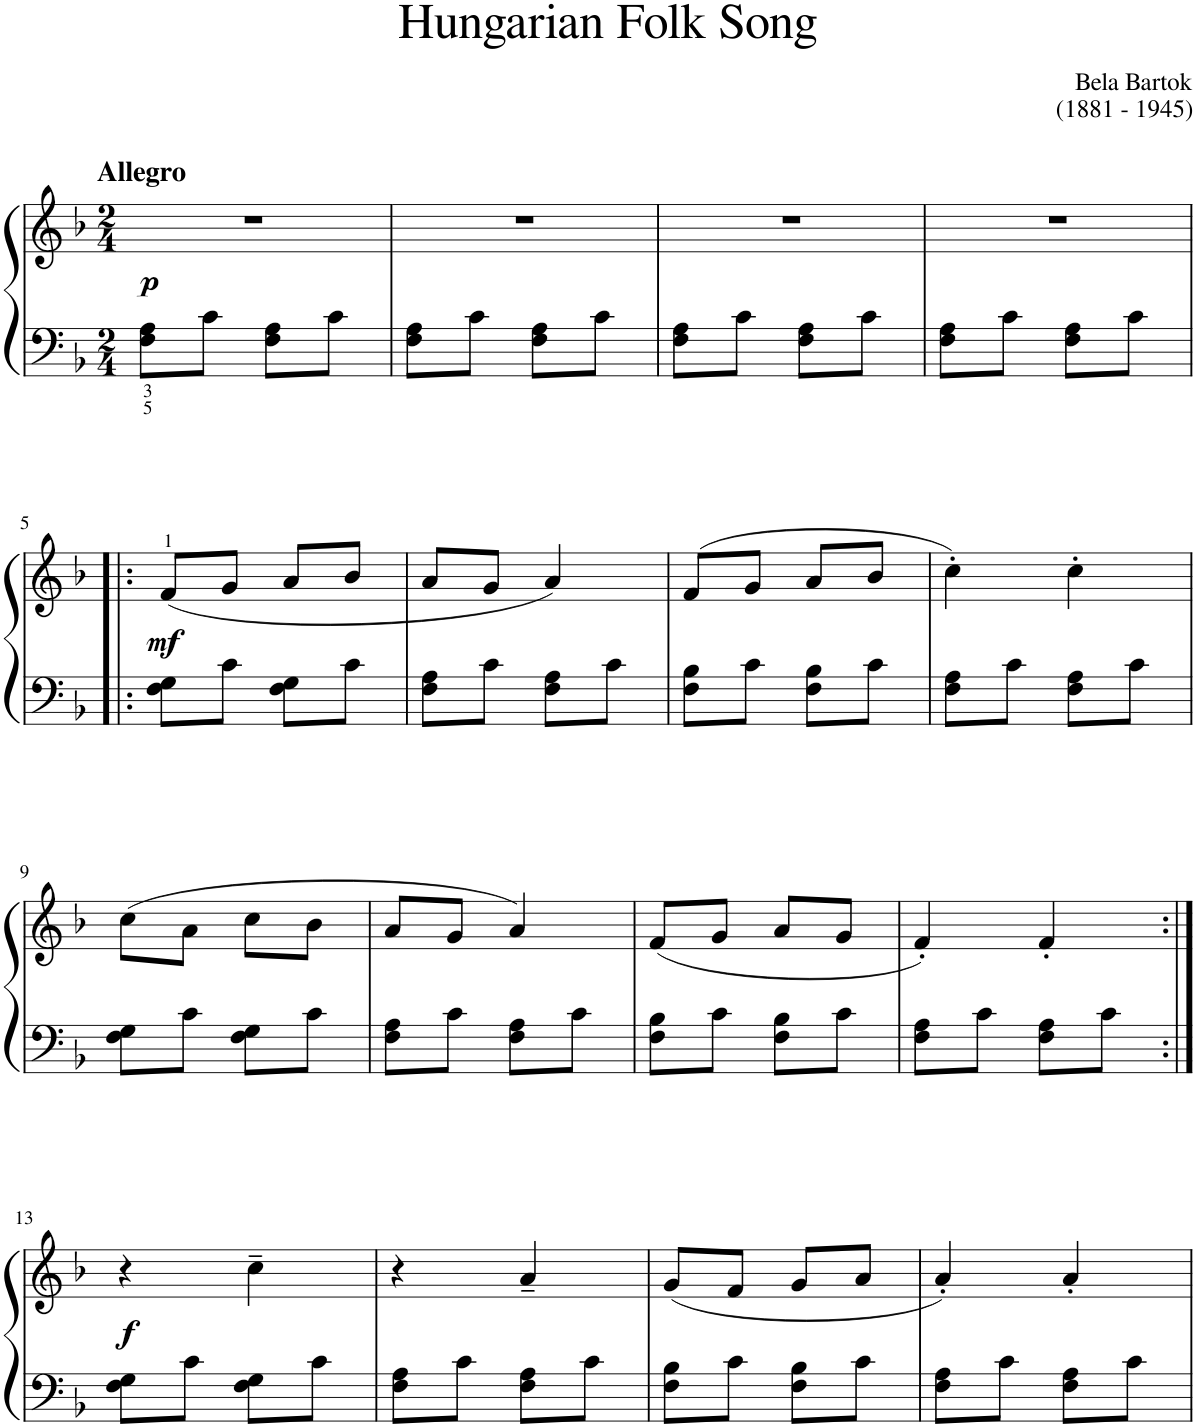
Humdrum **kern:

**kern	**kern	**dynam
*part1	*part1	*part1
*staff2	*staff1	*staff1/2
*I"Piano	*	*
*I'Pno	*	*
*clefF4	*clefG2	*
*k[b-]	*k[b-]	*
*M2/4	*M2/4	*
=1	=1	=1
!	!LO:TX:a:B:t=Allegro	!
!	!	!LO:DY:b
8F\ 8A\L	2r	p
8c\J	.	.
8F\ 8A\L	.	.
8c\J	.	.
=2	=2	=2
8F\ 8A\L	2r	.
8c\J	.	.
8F\ 8A\L	.	.
8c\J	.	.
=3	=3	=3
8F\ 8A\L	2r	.
8c\J	.	.
8F\ 8A\L	.	.
8c\J	.	.
=4	=4	=4
8F\ 8A\L	2r	.
8c\J	.	.
8F\ 8A\L	.	.
8c\J	.	.
!!LO:LB:g=z
=5!|:	=5!|:	=5!|:
!	!	!LO:DY:b
8F\ 8G\L	(8f/L	mf
8c\J	8g/J	.
8F\ 8G\L	8a/L	.
8c\J	8b-/J	.
=6	=6	=6
8F\ 8A\L	8a/L	.
8c\J	8g/J	.
8F\ 8A\L	4a/)	.
8c\J	.	.
=7	=7	=7
8F\ 8B-\L	(8f/L	.
8c\J	8g/J	.
8F\ 8B-\L	8a/L	.
8c\J	8b-/J	.
=8	=8	=8
8F\ 8A\L	4cc'\)	.
8c\J	.	.
8F\ 8A\L	4cc'\	.
8c\J	.	.
!!LO:LB:g=z
=9	=9	=9
8F\ 8G\L	(8cc\L	.
8c\J	8a\J	.
8F\ 8G\L	8cc\L	.
8c\J	8b-\J	.
=10	=10	=10
8F\ 8A\L	8a/L	.
8c\J	8g/J	.
8F\ 8A\L	4a/)	.
8c\J	.	.
=11	=11	=11
8F\ 8B-\L	(8f/L	.
8c\J	8g/J	.
8F\ 8B-\L	8a/L	.
8c\J	8g/J	.
=12	=12	=12
8F\ 8A\L	4f'/)	.
8c\J	.	.
8F\ 8A\L	4f'/	.
8c\J	.	.
!!LO:LB:g=z
=13:|!	=13:|!	=13:|!
!	!	!LO:DY:b
8F\ 8G\L	4r	f
8c\J	.	.
8F\ 8G\L	4cc~\	.
8c\J	.	.
=14	=14	=14
8F\ 8A\L	4r	.
8c\J	.	.
8F\ 8A\L	4a~/	.
8c\J	.	.
=15	=15	=15
8F\ 8B-\L	(8g/L	.
8c\J	8f/J	.
8F\ 8B-\L	8g/L	.
8c\J	8a/J	.
=16	=16	=16
8F\ 8A\L	4a'/)	.
8c\J	.	.
8F\ 8A\L	4a'/	.
8c\J	.	.
=	=	=
*-	*-	*-
